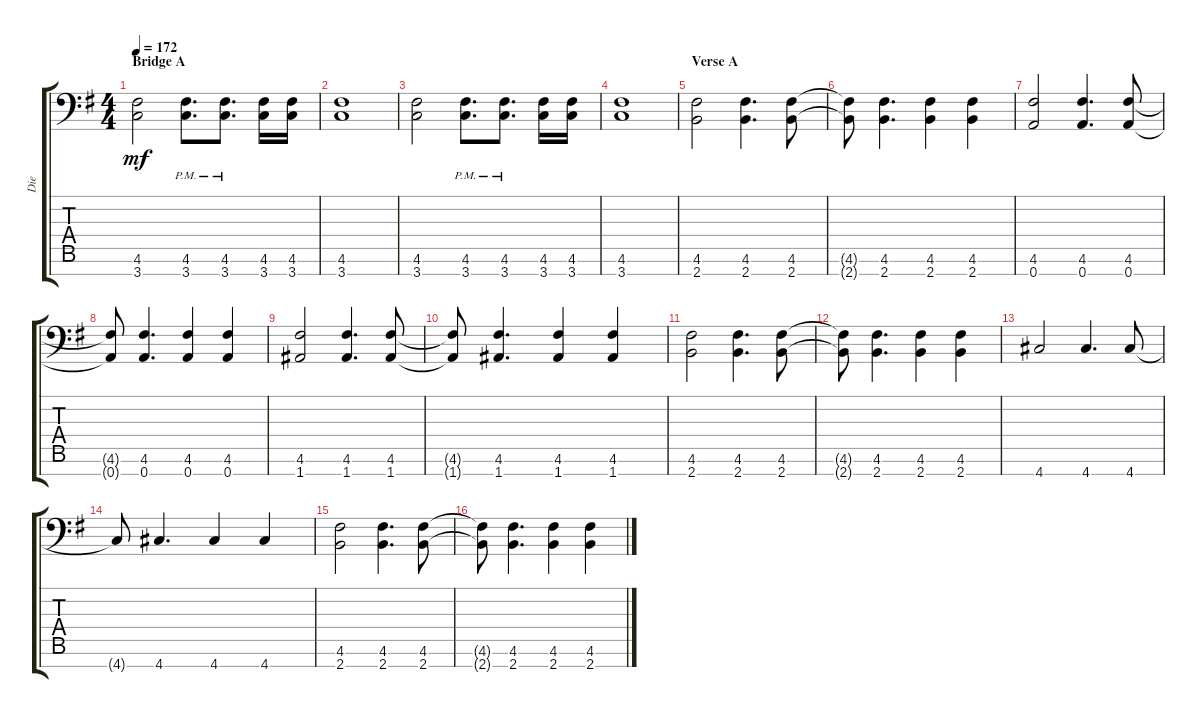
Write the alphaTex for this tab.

\track ("Die" "Die") {instrument distortionguitar}
\staff {score tabs}
\tuning (E4 B3 G3 D3 A2 D2 A1) {hide}
\ts (4 4)
\section ("" "Bridge A")
\tempo 172
\clef f4
\ks eminor
(4.6 3.7).2{dy mf} (4.6{pm} 3.7{pm}).8{d} (4.6{pm} 3.7{pm}).8{d} (4.6 3.7).16 (4.6 3.7).16 |
(4.6 3.7).1 |
(4.6 3.7).2 (4.6{pm} 3.7{pm}).8{d} (4.6{pm} 3.7{pm}).8{d} (4.6 3.7).16 (4.6 3.7).16 |
(4.6 3.7).1 |
\section ("" "Verse A")
(4.6 2.7).2 (4.6 2.7).4{d} (4.6 2.7).8 |
(4.6{t} 2.7{t}).8 (4.6 2.7).4{d} (4.6 2.7).4 (4.6 2.7).4 |
(4.6 0.7).2 (4.6 0.7).4{d} (4.6 0.7).8 |
(4.6{t} 0.7{t}).8 (4.6 0.7).4{d} (4.6 0.7).4 (4.6 0.7).4 |
(4.6 1.7).2 (4.6 1.7).4{d} (4.6 1.7).8 |
(4.6{t} 1.7{t}).8 (4.6 1.7).4{d} (4.6 1.7).4 (4.6 1.7).4 |
(4.6 2.7).2 (4.6 2.7).4{d} (4.6 2.7).8 |
(4.6{t} 2.7{t}).8 (4.6 2.7).4{d} (4.6 2.7).4 (4.6 2.7).4 |
4.7.2 4.7.4{d} 4.7.8 |
4.7{t}.8 4.7.4{d} 4.7.4 4.7.4 |
(4.6 2.7).2 (4.6 2.7).4{d} (4.6 2.7).8 |
(4.6{t} 2.7{t}).8 (4.6 2.7).4{d} (4.6 2.7).4 (4.6 2.7).4
